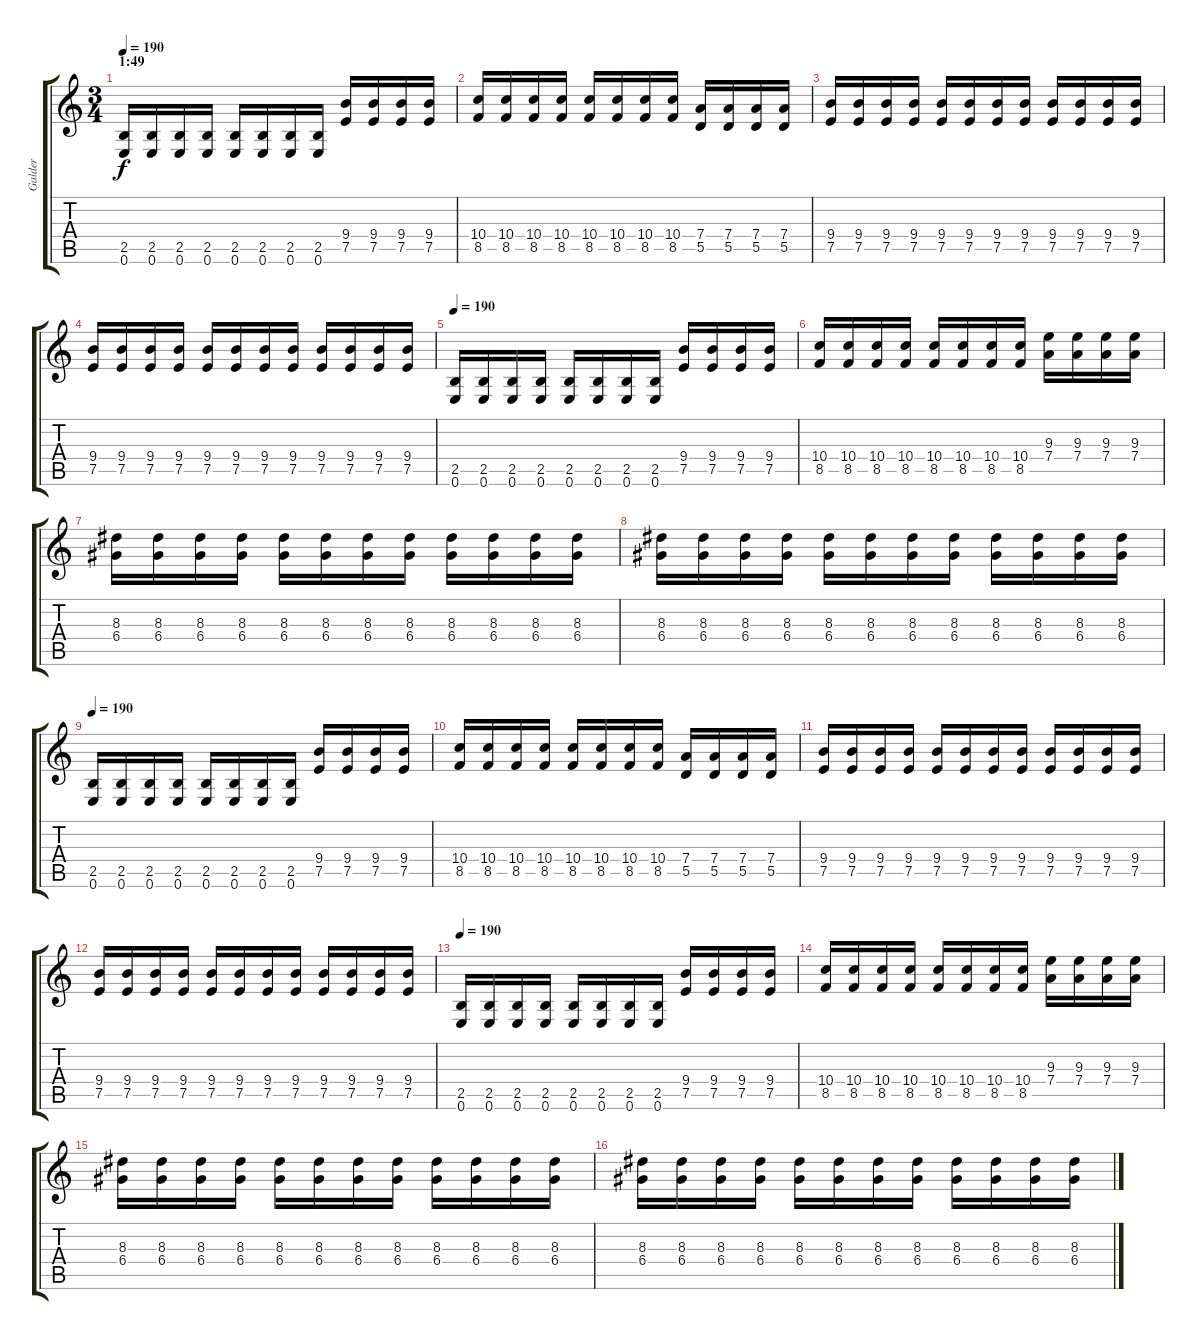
\track ("Galder" "Galder") {instrument distortionguitar}
\staff {score tabs}
\tuning (E4 B3 G3 D3 A2 E2) {hide}
\ts (3 4)
\section ("" "1:49")
\tempo 190
\clef g2
\ks c
(2.5 0.6).16{dy f} (2.5 0.6).16 (2.5 0.6).16 (2.5 0.6).16 (2.5 0.6).16 (2.5 0.6).16 (2.5 0.6).16 (2.5 0.6).16 (9.4 7.5).16 (9.4 7.5).16 (9.4 7.5).16 (9.4 7.5).16 |
(10.4 8.5).16 (10.4 8.5).16 (10.4 8.5).16 (10.4 8.5).16 (10.4 8.5).16 (10.4 8.5).16 (10.4 8.5).16 (10.4 8.5).16 (7.4 5.5).16 (7.4 5.5).16 (7.4 5.5).16 (7.4 5.5).16 |
(9.4 7.5).16 (9.4 7.5).16 (9.4 7.5).16 (9.4 7.5).16 (9.4 7.5).16 (9.4 7.5).16 (9.4 7.5).16 (9.4 7.5).16 (9.4 7.5).16 (9.4 7.5).16 (9.4 7.5).16 (9.4 7.5).16 |
(9.4 7.5).16 (9.4 7.5).16 (9.4 7.5).16 (9.4 7.5).16 (9.4 7.5).16 (9.4 7.5).16 (9.4 7.5).16 (9.4 7.5).16 (9.4 7.5).16 (9.4 7.5).16 (9.4 7.5).16 (9.4 7.5).16 |
\tempo 190
(2.5 0.6).16 (2.5 0.6).16 (2.5 0.6).16 (2.5 0.6).16 (2.5 0.6).16 (2.5 0.6).16 (2.5 0.6).16 (2.5 0.6).16 (9.4 7.5).16 (9.4 7.5).16 (9.4 7.5).16 (9.4 7.5).16 |
(10.4 8.5).16 (10.4 8.5).16 (10.4 8.5).16 (10.4 8.5).16 (10.4 8.5).16 (10.4 8.5).16 (10.4 8.5).16 (10.4 8.5).16 (9.3 7.4).16 (9.3 7.4).16 (9.3 7.4).16 (9.3 7.4).16 |
(8.3 6.4).16 (8.3 6.4).16 (8.3 6.4).16 (8.3 6.4).16 (8.3 6.4).16 (8.3 6.4).16 (8.3 6.4).16 (8.3 6.4).16 (8.3 6.4).16 (8.3 6.4).16 (8.3 6.4).16 (8.3 6.4).16 |
(8.3 6.4).16 (8.3 6.4).16 (8.3 6.4).16 (8.3 6.4).16 (8.3 6.4).16 (8.3 6.4).16 (8.3 6.4).16 (8.3 6.4).16 (8.3 6.4).16 (8.3 6.4).16 (8.3 6.4).16 (8.3 6.4).16 |
\tempo 190
(2.5 0.6).16 (2.5 0.6).16 (2.5 0.6).16 (2.5 0.6).16 (2.5 0.6).16 (2.5 0.6).16 (2.5 0.6).16 (2.5 0.6).16 (9.4 7.5).16 (9.4 7.5).16 (9.4 7.5).16 (9.4 7.5).16 |
(10.4 8.5).16 (10.4 8.5).16 (10.4 8.5).16 (10.4 8.5).16 (10.4 8.5).16 (10.4 8.5).16 (10.4 8.5).16 (10.4 8.5).16 (7.4 5.5).16 (7.4 5.5).16 (7.4 5.5).16 (7.4 5.5).16 |
(9.4 7.5).16 (9.4 7.5).16 (9.4 7.5).16 (9.4 7.5).16 (9.4 7.5).16 (9.4 7.5).16 (9.4 7.5).16 (9.4 7.5).16 (9.4 7.5).16 (9.4 7.5).16 (9.4 7.5).16 (9.4 7.5).16 |
(9.4 7.5).16 (9.4 7.5).16 (9.4 7.5).16 (9.4 7.5).16 (9.4 7.5).16 (9.4 7.5).16 (9.4 7.5).16 (9.4 7.5).16 (9.4 7.5).16 (9.4 7.5).16 (9.4 7.5).16 (9.4 7.5).16 |
\tempo 190
(2.5 0.6).16 (2.5 0.6).16 (2.5 0.6).16 (2.5 0.6).16 (2.5 0.6).16 (2.5 0.6).16 (2.5 0.6).16 (2.5 0.6).16 (9.4 7.5).16 (9.4 7.5).16 (9.4 7.5).16 (9.4 7.5).16 |
(10.4 8.5).16 (10.4 8.5).16 (10.4 8.5).16 (10.4 8.5).16 (10.4 8.5).16 (10.4 8.5).16 (10.4 8.5).16 (10.4 8.5).16 (9.3 7.4).16 (9.3 7.4).16 (9.3 7.4).16 (9.3 7.4).16 |
(8.3 6.4).16 (8.3 6.4).16 (8.3 6.4).16 (8.3 6.4).16 (8.3 6.4).16 (8.3 6.4).16 (8.3 6.4).16 (8.3 6.4).16 (8.3 6.4).16 (8.3 6.4).16 (8.3 6.4).16 (8.3 6.4).16 |
(8.3 6.4).16 (8.3 6.4).16 (8.3 6.4).16 (8.3 6.4).16 (8.3 6.4).16 (8.3 6.4).16 (8.3 6.4).16 (8.3 6.4).16 (8.3 6.4).16 (8.3 6.4).16 (8.3 6.4).16 (8.3 6.4).16
